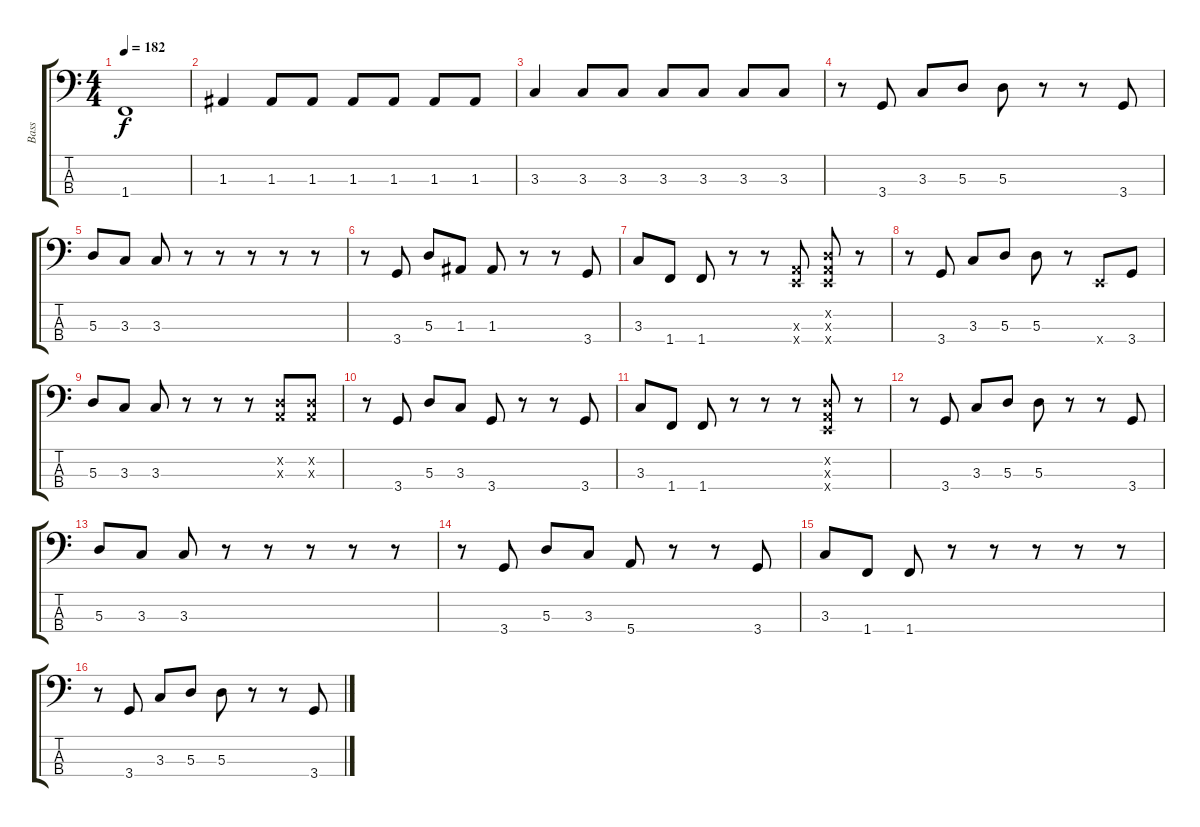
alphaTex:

\track ("Bass" "Bass") {instrument electricbassfinger}
\staff {score tabs}
\tuning (G2 D2 A1 E1) {hide}
\ts (4 4)
\tempo 182
\clef f4
\ks c
1.4{t}.1{dy f} |
1.3.4 1.3.8 1.3.8 1.3.8 1.3.8 1.3.8 1.3.8 |
3.3.4 3.3.8 3.3.8 3.3.8 3.3.8 3.3.8 3.3.8 |
r.8 3.4.8 3.3.8 5.3.8 5.3.8 r.8 r.8 3.4.8 |
5.3.8 3.3.8 3.3.8 r.8 r.8 r.8 r.8 r.8 |
r.8 3.4.8 5.3.8 1.3.8 1.3.8 r.8 r.8 3.4.8 |
3.3.8 1.4.8 1.4.8 r.8 r.8 (0.3{x} 0.4{x}).8 (0.2{x} 0.3{x} 0.4{x}).8 r.8 |
r.8 3.4.8 3.3.8 5.3.8 5.3.8 r.8 0.4{x}.8 3.4.8 |
5.3.8 3.3.8 3.3.8 r.8 r.8 r.8 (0.2{x} 0.3{x}).8 (0.2{x} 0.3{x}).8 |
r.8 3.4.8 5.3.8 3.3.8 3.4.8 r.8 r.8 3.4.8 |
3.3.8 1.4.8 1.4.8 r.8 r.8 r.8 (0.2{x} 0.3{x} 0.4{x}).8 r.8 |
r.8 3.4.8 3.3.8 5.3.8 5.3.8 r.8 r.8 3.4.8 |
5.3.8 3.3.8 3.3.8 r.8 r.8 r.8 r.8 r.8 |
r.8 3.4.8 5.3.8 3.3.8 5.4.8 r.8 r.8 3.4.8 |
3.3.8 1.4.8 1.4.8 r.8 r.8 r.8 r.8 r.8 |
r.8 3.4.8 3.3.8 5.3.8 5.3.8 r.8 r.8 3.4.8
